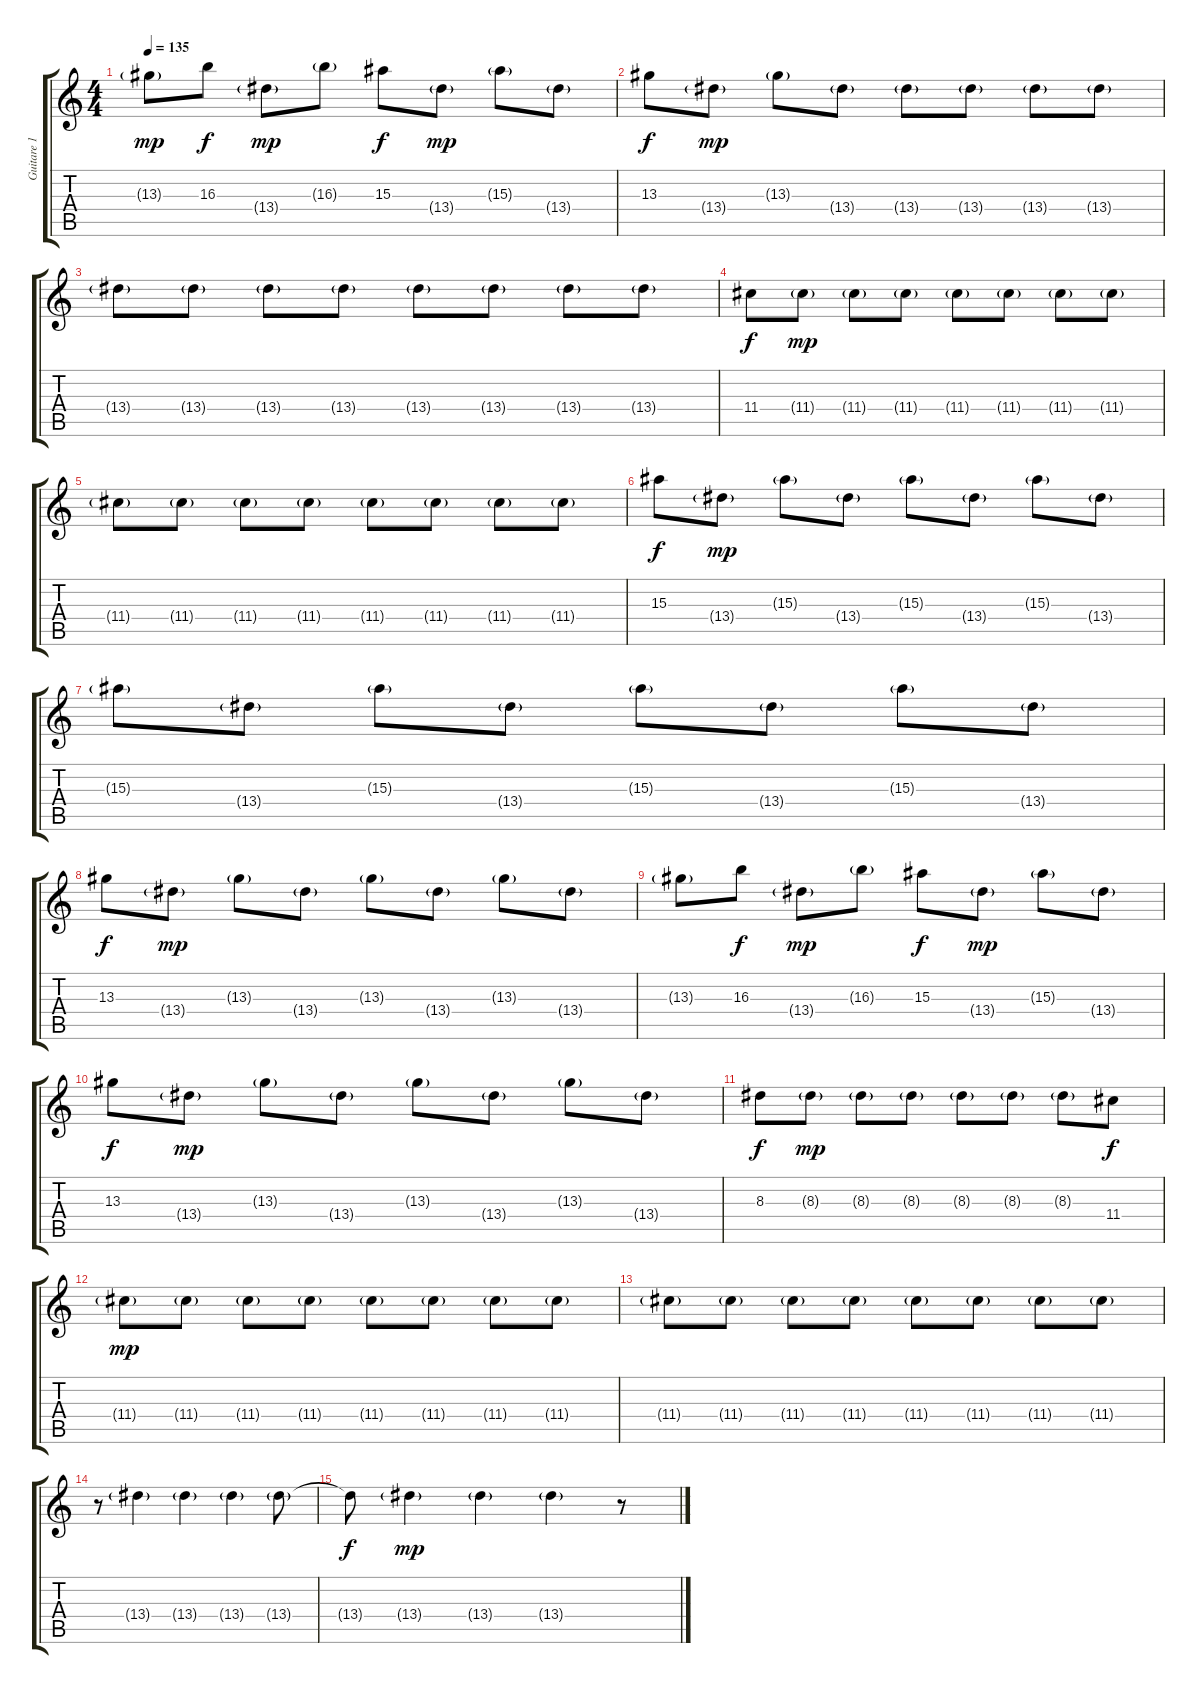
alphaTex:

\track ("Guitare 1" "Guitare 1") {instrument electricguitarjazz}
\staff {score tabs}
\tuning (E4 B3 G3 D3 A2 E2) {hide}
\ts (4 4)
\tempo 135
\clef g2
\ks c
13.3{g}.8{dy mp} 16.3.8{dy f} 13.4{g}.8{dy mp} 16.3{g}.8 15.3.8{dy f} 13.4{g}.8{dy mp} 15.3{g}.8 13.4{g}.8 |
13.3.8{dy f} 13.4{g}.8{dy mp} 13.3{g}.8 13.4{g}.8 13.4{g}.8 13.4{g}.8 13.4{g}.8 13.4{g}.8 |
13.4{g}.8 13.4{g}.8 13.4{g}.8 13.4{g}.8 13.4{g}.8 13.4{g}.8 13.4{g}.8 13.4{g}.8 |
11.4.8{dy f} 11.4{g}.8{dy mp} 11.4{g}.8 11.4{g}.8 11.4{g}.8 11.4{g}.8 11.4{g}.8 11.4{g}.8 |
11.4{g}.8 11.4{g}.8 11.4{g}.8 11.4{g}.8 11.4{g}.8 11.4{g}.8 11.4{g}.8 11.4{g}.8 |
15.3.8{dy f volume 10} 13.4{g}.8{dy mp} 15.3{g}.8 13.4{g}.8 15.3{g}.8 13.4{g}.8 15.3{g}.8 13.4{g}.8 |
15.3{g}.8 13.4{g}.8 15.3{g}.8 13.4{g}.8 15.3{g}.8 13.4{g}.8 15.3{g}.8 13.4{g}.8 |
13.3.8{dy f} 13.4{g}.8{dy mp} 13.3{g}.8 13.4{g}.8 13.3{g}.8 13.4{g}.8 13.3{g}.8 13.4{g}.8 |
13.3{g}.8 16.3.8{dy f} 13.4{g}.8{dy mp} 16.3{g}.8 15.3.8{dy f} 13.4{g}.8{dy mp} 15.3{g}.8 13.4{g}.8 |
13.3.8{dy f} 13.4{g}.8{dy mp} 13.3{g}.8 13.4{g}.8 13.3{g}.8 13.4{g}.8 13.3{g}.8 13.4{g}.8 |
8.3.8{dy f} 8.3{g}.8{dy mp} 8.3{g}.8 8.3{g}.8 8.3{g}.8 8.3{g}.8 8.3{g}.8 11.4.8{dy f} |
11.4{g}.8{dy mp} 11.4{g}.8 11.4{g}.8 11.4{g}.8 11.4{g}.8 11.4{g}.8 11.4{g}.8 11.4{g}.8 |
11.4{g}.8 11.4{g}.8 11.4{g}.8 11.4{g}.8 11.4{g}.8 11.4{g}.8 11.4{g}.8 11.4{g}.8 |
r.8 13.4{g}.4 13.4{g}.4 13.4{g}.4 13.4{g}.8 |
13.4{t}.8{dy f} 13.4{g}.4{dy mp} 13.4{g}.4 13.4{g}.4 r.8
